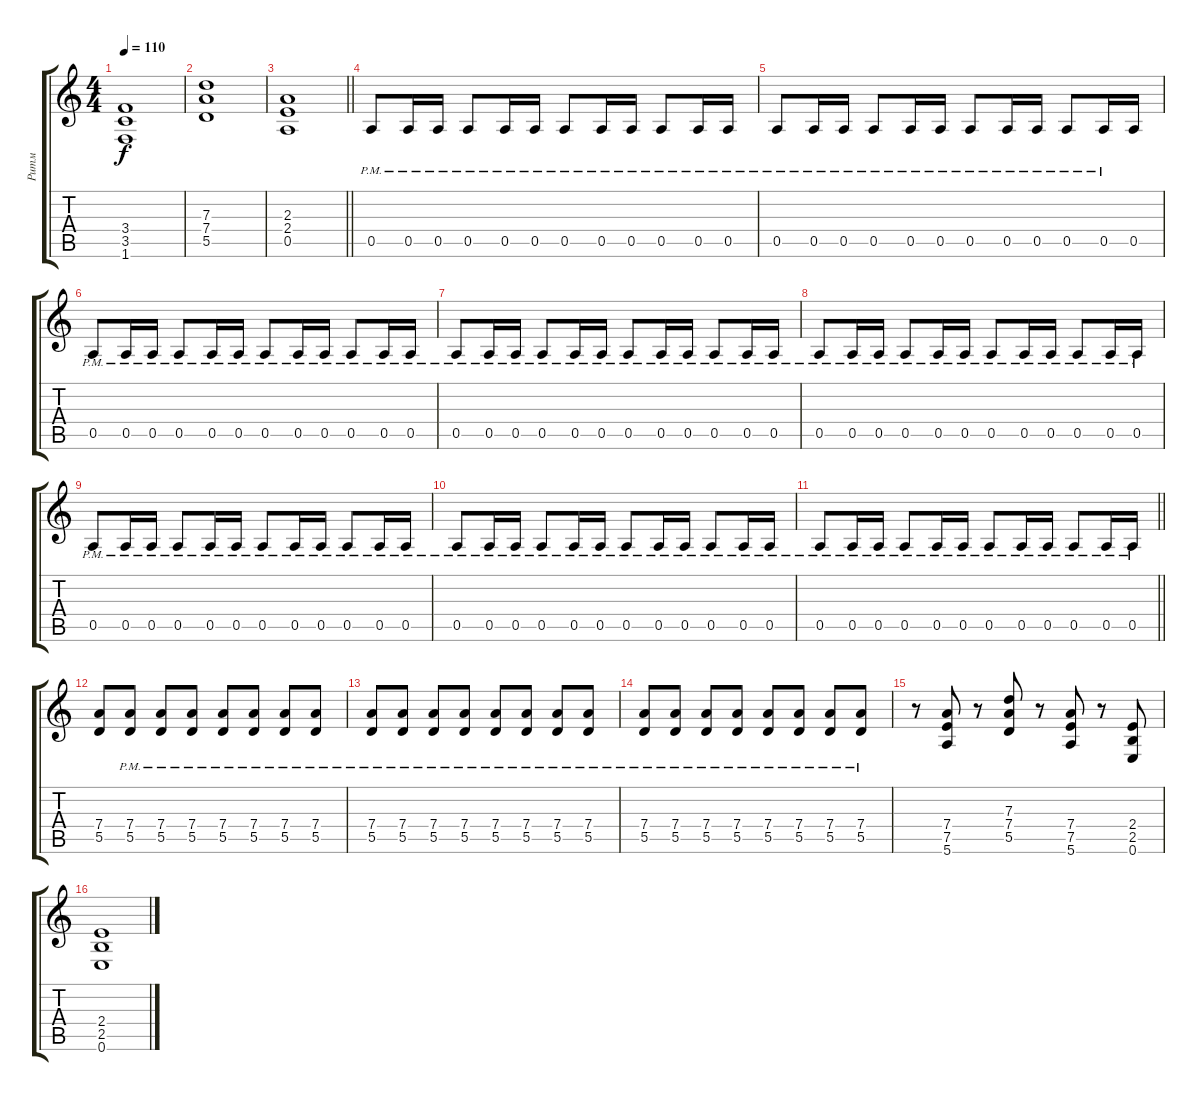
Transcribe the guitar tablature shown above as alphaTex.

\track ("Ритм" "Ритм") {instrument distortionguitar}
\staff {score tabs}
\tuning (E4 B3 G3 D3 A2 E2) {hide}
\ts (4 4)
\tempo 110
\clef g2
\ks c
(3.4 3.5 1.6).1{dy f} |
(7.3 7.4 5.5).1 |
\barLineRight lightlight
(2.3 2.4 0.5).1 |
0.5{pm}.8{volume 8 instrument distortionguitar} 0.5{pm}.16 0.5{pm}.16 0.5{pm}.8 0.5{pm}.16 0.5{pm}.16 0.5{pm}.8 0.5{pm}.16 0.5{pm}.16 0.5{pm}.8 0.5{pm}.16 0.5{pm}.16 |
0.5{pm}.8 0.5{pm}.16 0.5{pm}.16 0.5{pm}.8 0.5{pm}.16 0.5{pm}.16 0.5{pm}.8 0.5{pm}.16 0.5{pm}.16 0.5{pm}.8 0.5{pm}.16 0.5.16 |
0.5{pm}.8{instrument distortionguitar} 0.5{pm}.16 0.5{pm}.16 0.5{pm}.8 0.5{pm}.16 0.5{pm}.16 0.5{pm}.8 0.5{pm}.16 0.5{pm}.16 0.5{pm}.8 0.5{pm}.16 0.5{pm}.16 |
0.5{pm}.8 0.5{pm}.16 0.5{pm}.16 0.5{pm}.8 0.5{pm}.16 0.5{pm}.16 0.5{pm}.8 0.5{pm}.16 0.5{pm}.16 0.5{pm}.8 0.5{pm}.16 0.5{pm}.16 |
0.5{pm}.8{instrument distortionguitar} 0.5{pm}.16 0.5{pm}.16 0.5{pm}.8 0.5{pm}.16 0.5{pm}.16 0.5{pm}.8 0.5{pm}.16 0.5{pm}.16 0.5{pm}.8 0.5{pm}.16 0.5{pm}.16 |
0.5{pm}.8 0.5{pm}.16 0.5{pm}.16 0.5{pm}.8 0.5{pm}.16 0.5{pm}.16 0.5{pm}.8 0.5{pm}.16 0.5{pm}.16 0.5{pm}.8 0.5{pm}.16 0.5{pm}.16 |
0.5{pm}.8{instrument distortionguitar} 0.5{pm}.16 0.5{pm}.16 0.5{pm}.8 0.5{pm}.16 0.5{pm}.16 0.5{pm}.8 0.5{pm}.16 0.5{pm}.16 0.5{pm}.8 0.5{pm}.16 0.5{pm}.16 |
\barLineRight lightlight
0.5{pm}.8 0.5{pm}.16 0.5{pm}.16 0.5{pm}.8 0.5{pm}.16 0.5{pm}.16 0.5{pm}.8 0.5{pm}.16 0.5{pm}.16 0.5{pm}.8 0.5{pm}.16 0.5{pm}.16 |
(7.4 5.5).8{instrument distortionguitar} (7.4{pm} 5.5{pm}).8 (7.4{pm} 5.5{pm}).8 (7.4{pm} 5.5{pm}).8 (7.4{pm} 5.5{pm}).8 (7.4{pm} 5.5{pm}).8 (7.4{pm} 5.5{pm}).8 (7.4{pm} 5.5{pm}).8 |
(7.4{pm} 5.5{pm}).8 (7.4{pm} 5.5{pm}).8 (7.4{pm} 5.5{pm}).8 (7.4{pm} 5.5{pm}).8 (7.4{pm} 5.5{pm}).8 (7.4{pm} 5.5{pm}).8 (7.4{pm} 5.5{pm}).8 (7.4{pm} 5.5{pm}).8 |
(7.4{pm} 5.5{pm}).8 (7.4{pm} 5.5{pm}).8 (7.4{pm} 5.5{pm}).8 (7.4{pm} 5.5{pm}).8 (7.4{pm} 5.5{pm}).8 (7.4{pm} 5.5{pm}).8 (7.4{pm} 5.5{pm}).8 (7.4{pm} 5.5{pm}).8 |
r.8 (7.4 7.5 5.6).8 r.8 (7.3 7.4 5.5).8 r.8 (7.4 7.5 5.6).8 r.8 (2.4 2.5 0.6).8 |
(2.4 2.5 0.6).1
